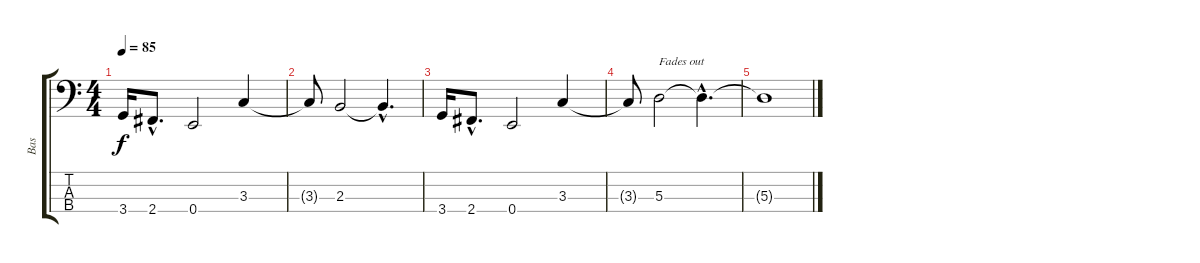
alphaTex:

\track ("Bas" "Bas") {instrument electricbasspick}
\staff {score tabs}
\tuning (G2 D2 A1 E1) {hide}
\ts (4 4)
\tempo 85
\clef f4
\ks c
3.4{t}.16{dy f} 2.4{hac}.8{d} 0.4.2 3.3.4 |
3.3{t}.8 2.3.2 2.3{hac t}.4{d} |
3.4.16 2.4{hac}.8{d} 0.4.2 3.3.4 |
3.3{t}.8 5.3.2{txt "Fades out" volume 0} 5.3{hac t}.4{d} |
5.3{t}.1
